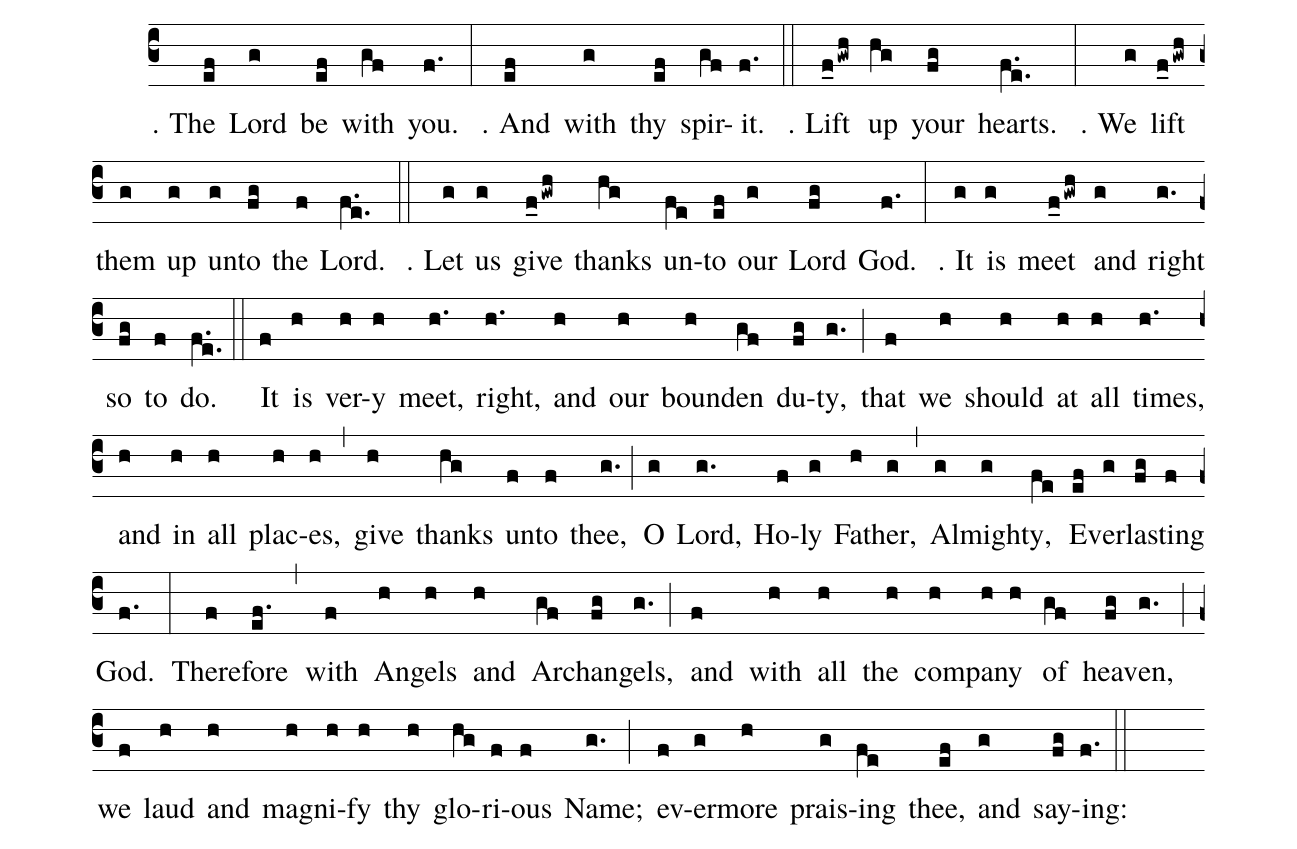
%%
(c3)℣. The(ef) Lord(g) be(ef) with(gf) you.(f.) (:) ℟. And(ef) with(g) thy(ef) spir(gf)it.(f.) (::) ℣. Lift(f_0gwh) up(hg) your(fg) hearts.(f.e.) (:) ℟. We(g) lift(f_0gwh) them(g) up(g) un(g)to(fg) the(f) Lord.(f.e.) (::) ℣. Let(g) us(g) give(f_0gwh) thanks(hg) un(fe)to(ef) our(g) Lord(fg) God.(f.) (:) ℟. It(g) is(g) meet(f_0gwh) and(g) right(g.) so(fg) to(f) do.(f.e.) (::) It(f) is(h) ver(h)y(h) meet,(h.) right,(h.) and(h) our(h) bound(h)en(gf) du(fg)ty,(g.) (;) that(f) we(h) should(h) at(h) all(h) times,(h.) and(h) in(h) all(h) plac(h)es,(h) (,) give(h) thanks(hg) un(f)to(f) thee,(g.) (;) O(g) Lord,(g.) Ho(f)ly(g) Fa(h)ther,(g) (,) Al(g)might(g)y,(fe) Ev(ef)er(g)last(fg)ing(f) God.(f.) (:) There(f)fore(ef.) (,) with(f) An(h)gels(h) and(h) Arch(gf)an(fg)gels,(g.) (;) and(f) with(h) all(h) the(h) com(h)pa(h)ny(h) of(gf) heav(fg)en,(g.) (;) we(f) laud(h) and(h) mag(h)ni(h)fy(h) thy(h) glo(hg)ri(f)ous(f) Name;(g.) (;) ev(f)er(g)more(h) prais(g)ing(fe) thee,(ef) and(g) say(fg)ing:(f.) (::)
